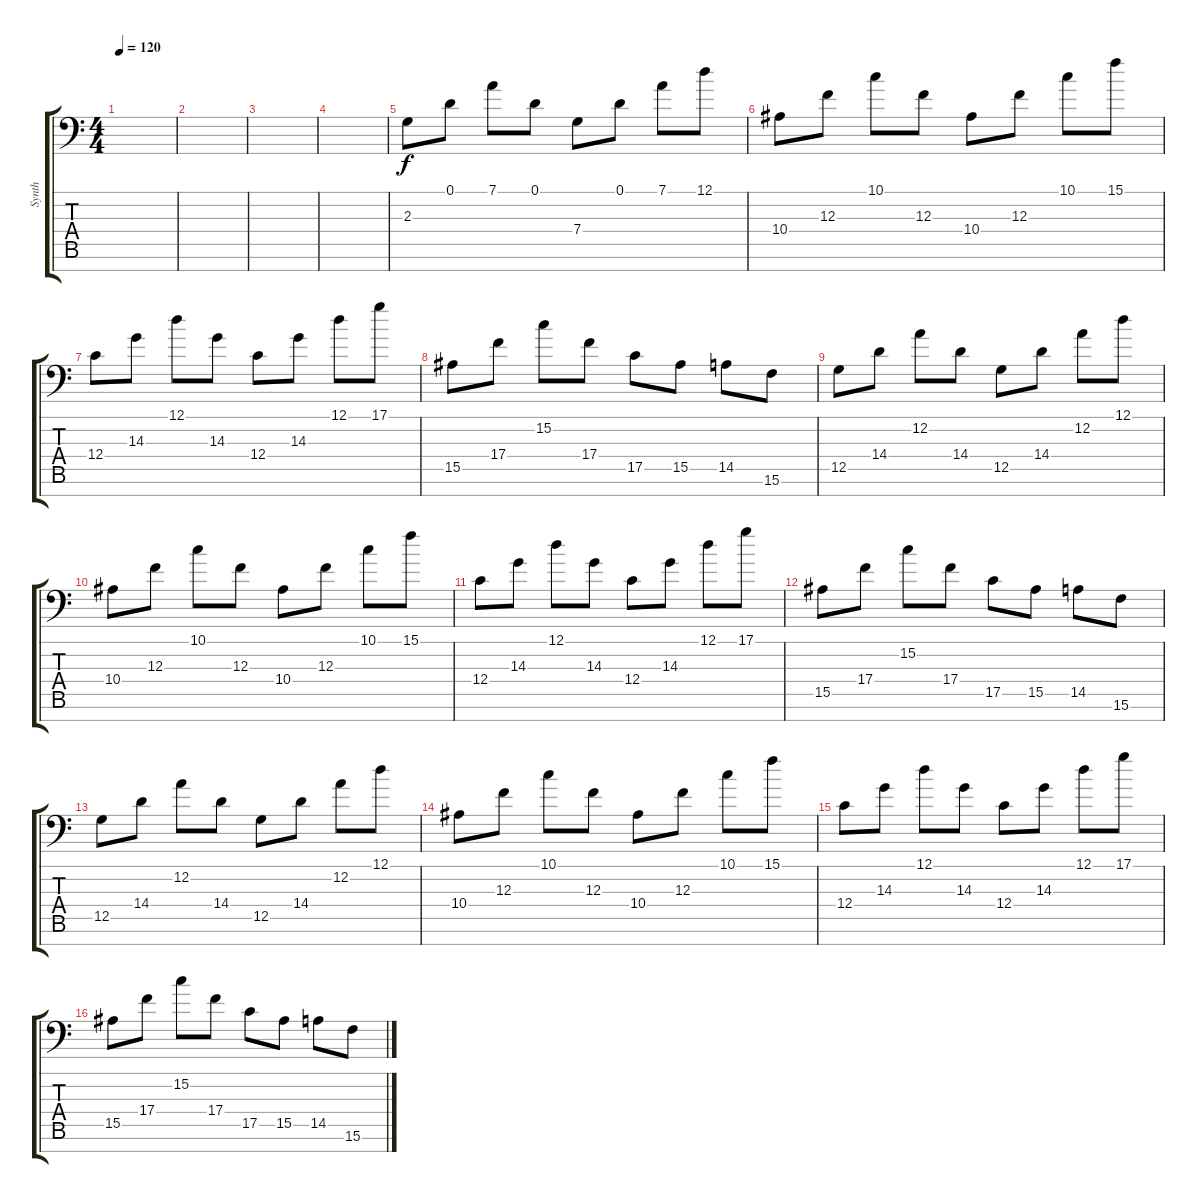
\track ("Synth" "Synth") {instrument acousticgrandpiano}
\staff {score tabs}
\tuning (D4 A3 F3 C3 G2 D2 G1) {hide}
\ts (4 4)
\tempo 120
\clef f4
\ks c
|
|
|
|
2.3.8{volume 16 instrument stringensemble1} 0.1.8 7.1.8 0.1.8 7.4.8 0.1.8 7.1.8 12.1.8 |
10.4.8 12.3.8 10.1.8 12.3.8 10.4.8 12.3.8 10.1.8 15.1.8 |
12.4.8 14.3.8 12.1.8 14.3.8 12.4.8 14.3.8 12.1.8 17.1.8 |
15.5.8 17.4.8 15.2.8 17.4.8 17.5.8 15.5.8 14.5.8 15.6.8 |
12.5.8 14.4.8 12.2.8 14.4.8 12.5.8 14.4.8 12.2.8 12.1.8 |
10.4.8 12.3.8 10.1.8 12.3.8 10.4.8 12.3.8 10.1.8 15.1.8 |
12.4.8 14.3.8 12.1.8 14.3.8 12.4.8 14.3.8 12.1.8 17.1.8 |
15.5.8 17.4.8 15.2.8 17.4.8 17.5.8 15.5.8 14.5.8 15.6.8 |
12.5.8 14.4.8 12.2.8 14.4.8 12.5.8 14.4.8 12.2.8 12.1.8 |
10.4.8 12.3.8 10.1.8 12.3.8 10.4.8 12.3.8 10.1.8 15.1.8 |
12.4.8 14.3.8 12.1.8 14.3.8 12.4.8 14.3.8 12.1.8 17.1.8 |
15.5.8 17.4.8 15.2.8 17.4.8 17.5.8 15.5.8 14.5.8 15.6.8
